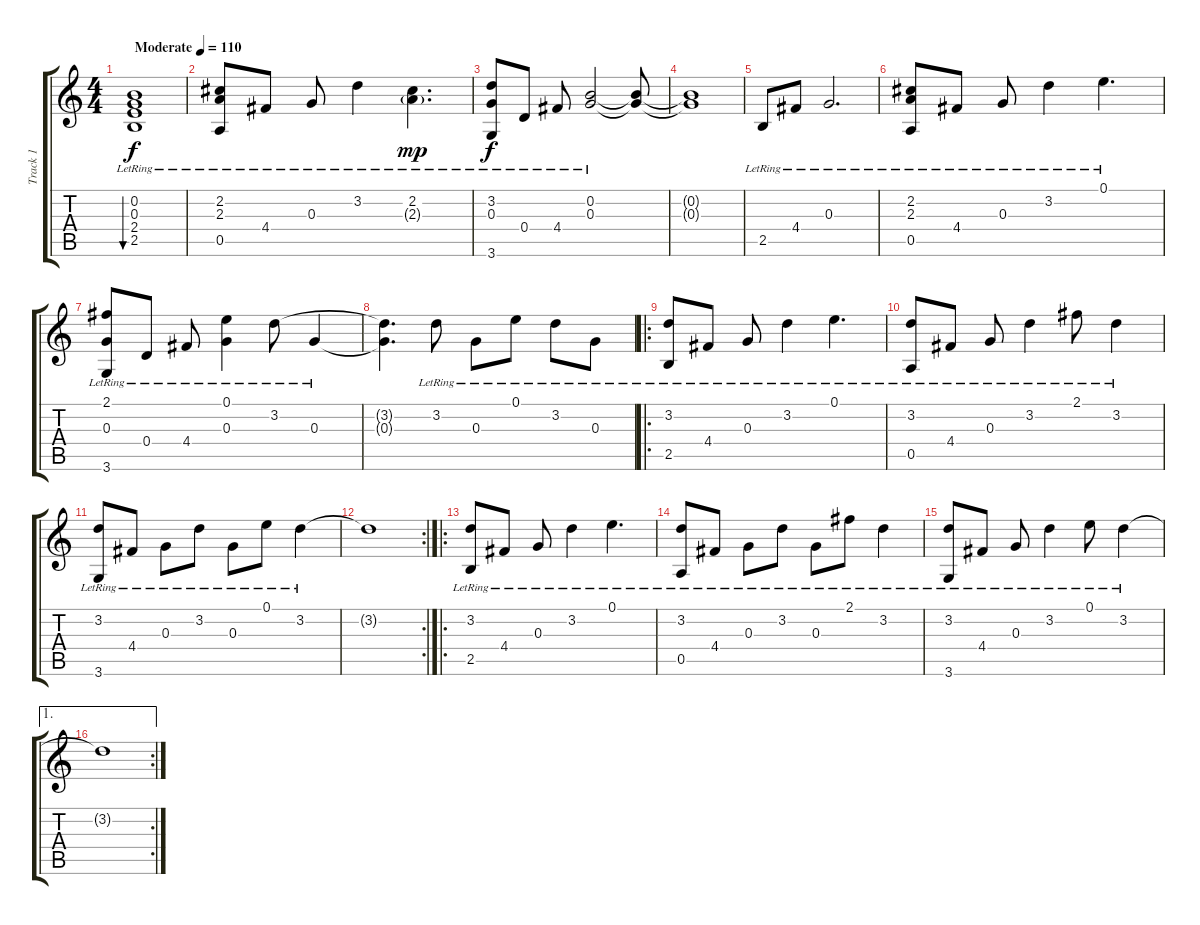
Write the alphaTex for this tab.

\track ("Track 1" "Track 1") {instrument acousticguitarsteel}
\staff {score tabs}
\tuning (E4 B3 G3 D3 A2 E2) {hide}
\ts (4 4)
\tempo (110 "Moderate")
\clef g2
\ks c
(0.2{lr} 0.3{lr} 2.4{lr} 2.5{lr}).1{bu 480 dy f instrument acousticguitarsteel} |
(2.2{lr} 2.3{lr} 0.5{lr}).8 4.4{lr}.8 0.3{lr}.8 3.2{lr}.4 (2.2{lr} 2.3{g lr}).4{d dy mp} |
(3.2{lr} 0.3{lr} 3.6{lr}).8{dy f} 0.4{lr}.8 4.4{lr}.8 (0.2{lr} 0.3{lr}).2 (0.2{t} 0.3{t}).8 |
(0.2{t} 0.3{t}).1 |
2.5{lr}.8 4.4{lr}.8 0.3{lr}.2{d} |
(2.2{lr} 2.3{lr} 0.5{lr}).8 4.4{lr}.8 0.3{lr}.8 3.2{lr}.4 0.1{lr}.4{d} |
(2.1{lr} 0.3{lr} 3.6{lr}).8 0.4{lr}.8 4.4{lr}.8 (0.1{lr} 0.3{lr}).4 3.2{lr}.8 0.3{lr}.4 |
(3.2{t} 0.3{t}).4{d} 3.2{lr}.8 0.3{lr}.8 0.1{lr}.8 3.2{lr}.8 0.3{lr}.8 |
\ro
(3.2{lr} 2.5{lr}).8 4.4{lr}.8 0.3{lr}.8 3.2{lr}.4 0.1{lr}.4{d} |
(3.2{lr} 0.5{lr}).8 4.4{lr}.8 0.3{lr}.8 3.2{lr}.4 2.1{lr}.8 3.2{lr}.4 |
(3.2{lr} 3.6{lr}).8 4.4{lr}.8 0.3{lr}.8 3.2{lr}.8 0.3{lr}.8 0.1{lr}.8 3.2{lr}.4 |
\rc 2
3.2{t}.1 |
\ro
(3.2{lr} 2.5{lr}).8 4.4{lr}.8 0.3{lr}.8 3.2{lr}.4 0.1{lr}.4{d} |
(3.2{lr} 0.5{lr}).8 4.4{lr}.8 0.3{lr}.8 3.2{lr}.8 0.3{lr}.8 2.1{lr}.8 3.2{lr}.4 |
(3.2{lr} 3.6{lr}).8 4.4{lr}.8 0.3{lr}.8 3.2{lr}.4 0.1{lr}.8 3.2{lr}.4 |
\ae 1
\rc 2
3.2{t}.1
